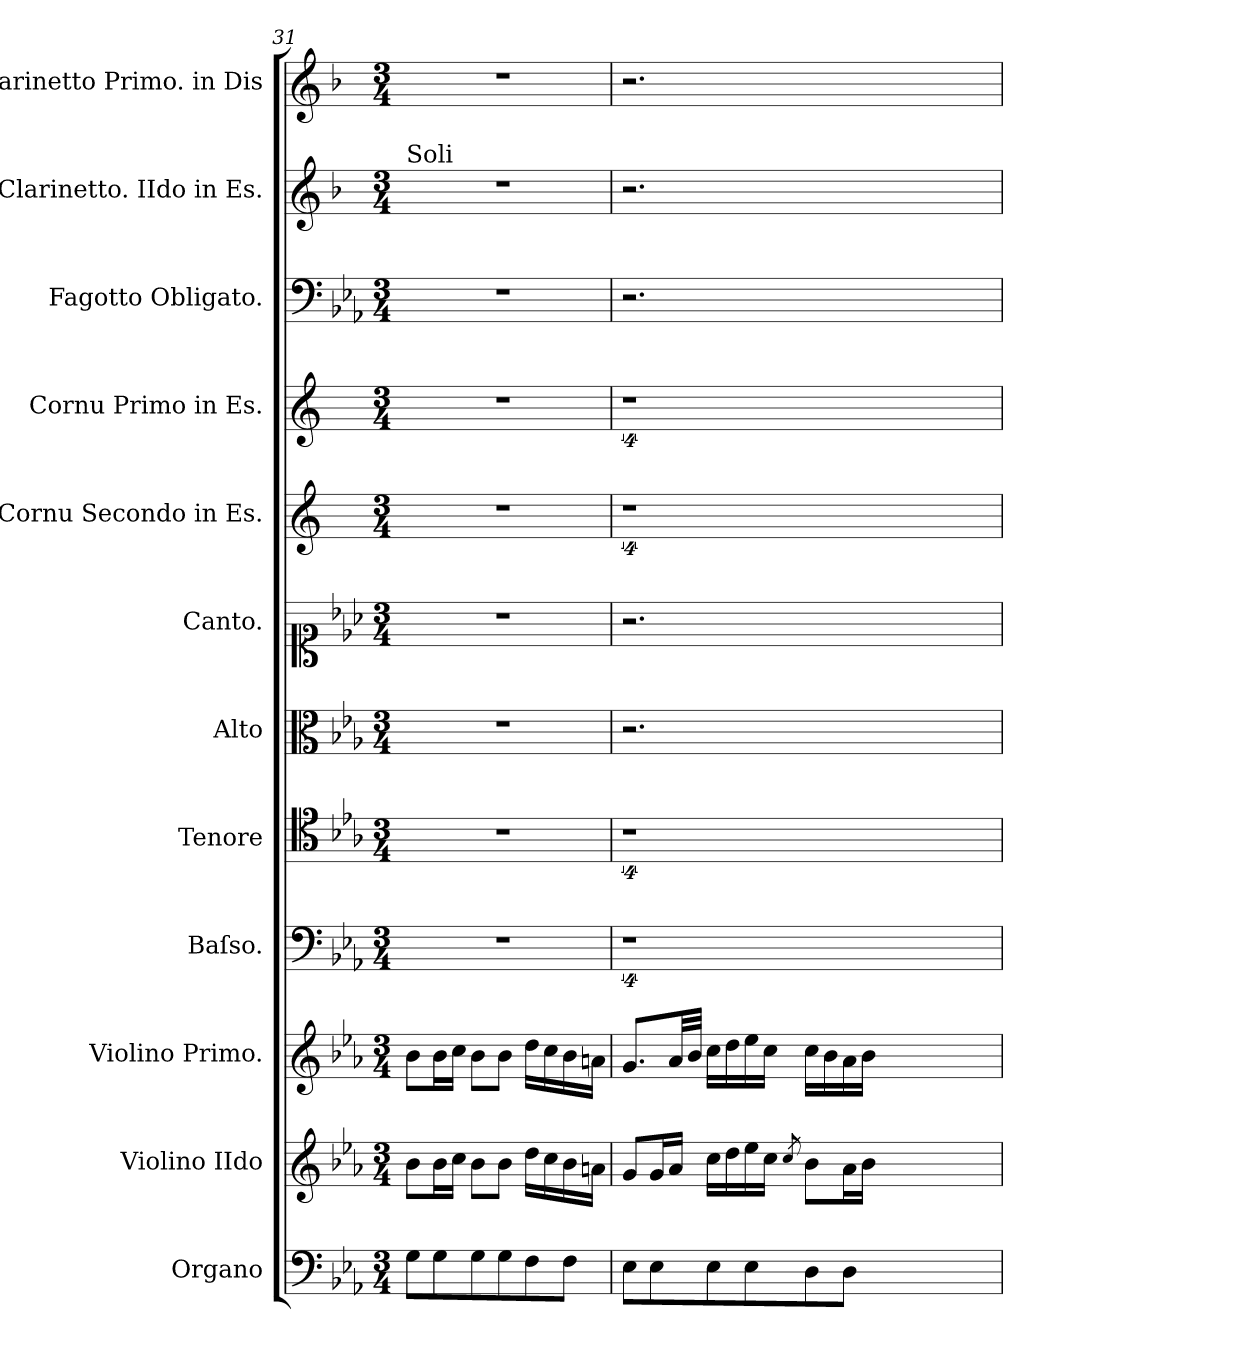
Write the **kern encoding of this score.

**kern	**kern	**kern	**kern	**kern	**kern	**kern	**kern	**kern	**kern	**kern	**kern
*part12	*part11	*part10	*part9	*part8	*part7	*part6	*part5	*part4	*part3	*part2	*part1
*staff12	*staff11	*staff10	*staff9	*staff8	*staff7	*staff6	*staff5	*staff4	*staff3	*staff2	*staff1
*I"Organo	*I"Violino IIdo	*I"Violino Primo.	*I"Baſso.	*I"Tenore	*I"Alto	*I"Canto.	*I"Cornu Secondo in Es.	*I"Cornu Primo in Es.	*I"Fagotto Obligato.	*I"Clarinetto. IIdo in Es.	*I"Clarinetto Primo. in Dis
*I'org	*I'vl II	*I'vl I	*I'B	*I'T	*I'A	*	*I'cor 2 in E♭	*I'cor 1 in E♭	*I'fag	*I'cl 2 in E♭	*I'cl 2 in E♭
*clefF4	*clefG2	*clefG2	*clefF4	*clefC4	*clefC3	*clefC1	*clefG2	*clefG2	*clefF4	*clefG2	*clefG2
*	*	*	*	*	*	*	*ITrd5c9	*ITrd5c9	*	*ITrd1c2	*ITrd1c2
*k[b-e-a-]	*k[b-e-a-]	*k[b-e-a-]	*k[b-e-a-]	*k[b-e-a-]	*k[b-e-a-]	*k[b-e-a-]	*k[b-e-a-]	*k[b-e-a-]	*k[b-e-a-]	*k[b-e-a-]	*k[b-e-a-]
*M3/4	*M3/4	*M3/4	*M3/4	*M3/4	*M3/4	*M3/4	*M3/4	*M3/4	*M3/4	*M3/4	*M3/4
=31	=31	=31	=31	=31	=31	=31	=31	=31	=31	=31	=31
!	!	!	!	!	!	!	!	!	!	!LO:TX:a:t=Soli	!
8G\L	8b-\L	8b-\L	2.r	2.r	2.r	2.r	2.r	2.r	2.r	2.r	2.r
8G\	16b-\L	16b-\L	.	.	.	.	.	.	.	.	.
.	16cc\JJ	16cc\JJ	.	.	.	.	.	.	.	.	.
8G\	8b-\L	8b-\L	.	.	.	.	.	.	.	.	.
8G\	8b-\J	8b-\J	.	.	.	.	.	.	.	.	.
8F\	16dd\LL	16dd\LL	.	.	.	.	.	.	.	.	.
.	16cc\	16cc\	.	.	.	.	.	.	.	.	.
8F\J	16b-\	16b-\	.	.	.	.	.	.	.	.	.
.	16an\JJ	16an\JJ	.	.	.	.	.	.	.	.	.
=32	=32	=32	=32	=32	=32	=32	=32	=32	=32	=32	=32
8E-\L	8g/L	8.g/L	4%9r	4%9r	2.r	2.r	4%9r	4%9r	2.r	2.r	2.r
8E-\	16g/L	.	.	.	.	.	.	.	.	.	.
.	16a-/JJ	32a-/LL	.	.	.	.	.	.	.	.	.
.	.	32b-/JJJ	.	.	.	.	.	.	.	.	.
8E-\	16cc\LL	16cc\LL	.	.	.	.	.	.	.	.	.
.	16dd\	16dd\	.	.	.	.	.	.	.	.	.
8E-\	16ee-\	16ee-\	.	.	.	.	.	.	.	.	.
.	16cc\JJ	16cc\JJ	.	.	.	.	.	.	.	.	.
.	8qcc/	.	.	.	.	.	.	.	.	.	.
8D\	8b-\L	16cc\LL	.	.	.	.	.	.	.	.	.
.	.	16b-\	.	.	.	.	.	.	.	.	.
8D\J	16a-\L	16a-\	.	.	.	.	.	.	.	.	.
.	16b-\JJ	16b-\JJ	.	.	.	.	.	.	.	.	.
1.ryy	1.ryy	1.ryy	.	.	1.ryy	1.ryy	.	.	1.ryy	1.ryy	1.ryy
=	=	=	=	=	=	=	=	=	=	=	=
*-	*-	*-	*-	*-	*-	*-	*-	*-	*-	*-	*-
